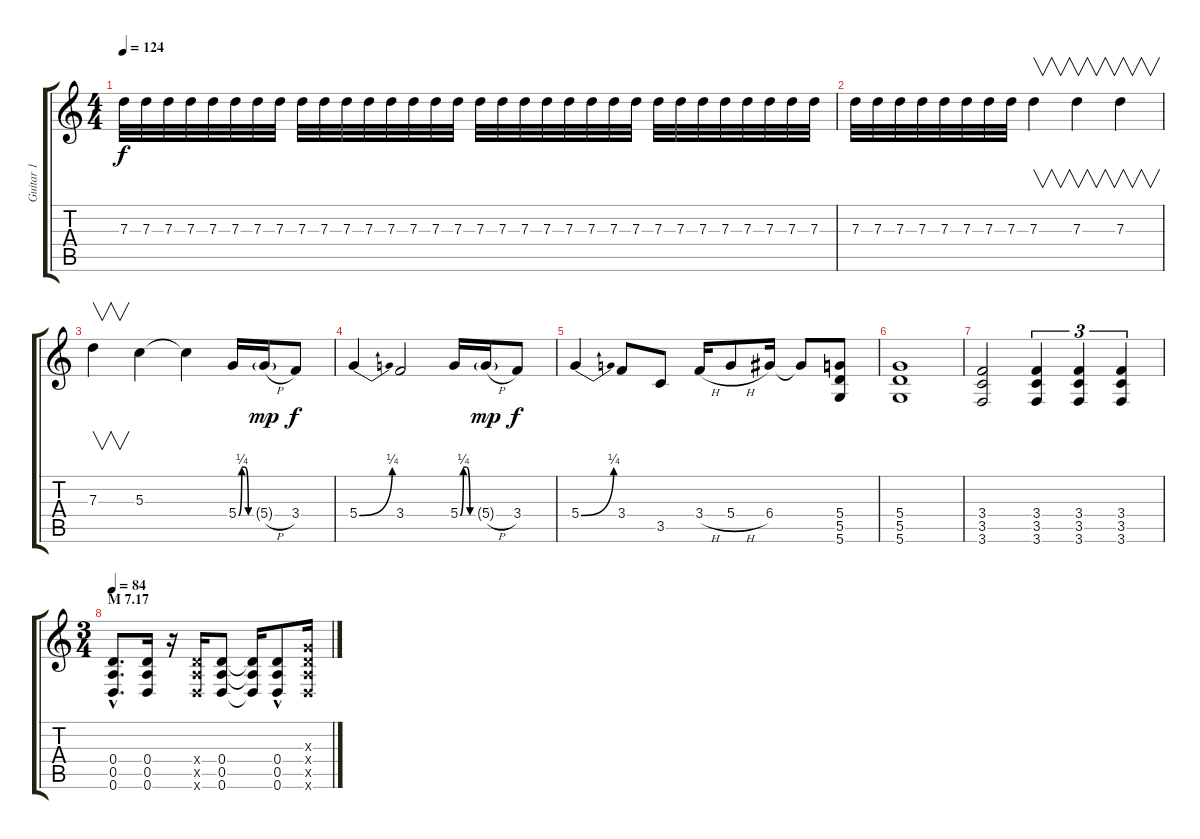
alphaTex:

\track ("Guitar 1" "Guitar 1") {instrument distortionguitar}
\staff {score tabs}
\tuning (E4 B3 G3 D3 A2 D2) {hide}
\ts (4 4)
\tempo 124
\clef g2
\ks c
7.3.32{dy f} 7.3.32 7.3.32 7.3.32 7.3.32 7.3.32 7.3.32 7.3.32 7.3.32 7.3.32 7.3.32 7.3.32 7.3.32 7.3.32 7.3.32 7.3.32 7.3.32 7.3.32 7.3.32 7.3.32 7.3.32 7.3.32 7.3.32 7.3.32 7.3.32 7.3.32 7.3.32 7.3.32 7.3.32 7.3.32 7.3.32 7.3.32 |
7.3.32 7.3.32 7.3.32 7.3.32 7.3.32 7.3.32 7.3.32 7.3.32 7.3.4{v} 7.3.4{v} 7.3.4{v} |
7.3.4{v} 5.3.4 5.3{t}.4 5.4{be (custom 0 0 15 1 30 1 45 0 60 0)}.16 5.4{h g}.16{dy mp} 3.4.8{dy f} |
5.4{be (bend 0 0 60 1)}.4 3.4.2 5.4{be (custom 0 0 15 1 30 1 45 0 60 0)}.16 5.4{h g}.16{dy mp} 3.4.8{dy f} |
5.4{be (bend 0 0 60 1)}.4 3.4.8 3.5.8 3.4{h}.16 5.4{h}.8 6.4.16 6.4{t}.8 (5.4 5.5 5.6).8 |
(5.4 5.5 5.6).1 |
(3.4 3.5 3.6).2 (3.4 3.5 3.6).4{tu (3 2)} (3.4 3.5 3.6).4{tu (3 2)} (3.4 3.5 3.6).4{tu (3 2)} |
\ts (3 4)
\section ("" "M 7.17")
\tempo 84
(0.4{hac} 0.5{hac} 0.6{hac}).8{d} (0.4 0.5 0.6).16 r.16 (0.4{x} 0.5{x} 0.6{x}).16 (0.4 0.5 0.6).8 (0.4{t} 0.5{t} 0.6{t}).16 (0.4{hac} 0.5{hac} 0.6{hac}).8 (0.3{x} 0.4{x} 0.5{x} 0.6{x}).16
